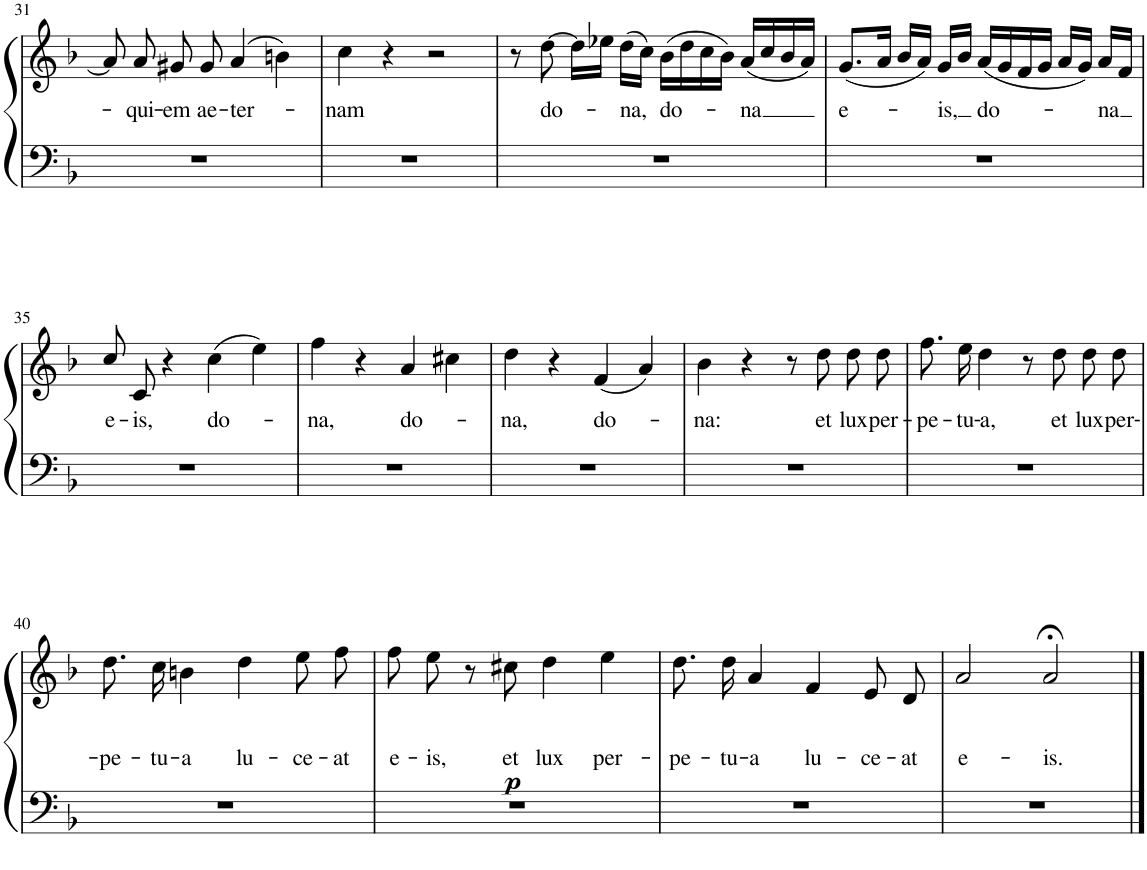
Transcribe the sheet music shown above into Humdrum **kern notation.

**kern	**kern	**text	**dynam
*part1	*part1	*part1	*part1
*staff2	*staff1	*staff1	*staff1/2
*I"Piano	*	*	*
*I'Pno.	*	*	*
!!LO:PB:g=z
*clefF4	*clefG2	*	*
*k[b-]	*k[b-]	*	*
*M4/4	*M4/4	*	*
*met(c)	*met(c)	*	*
=31	=31	=31	=31
1r	8a/]	.	.
!	!	!LO:LY:b	!
.	8a/	-qui-	.
!	!	!LO:LY:b	!
.	8g#X/	-em	.
!	!	!LO:LY:b	!
.	8g#/	ae-	.
!	!	!LO:LY:b	!
.	(4a/	-ter-	.
.	4bn\)	.	.
=32	=32	=32	=32
!	!	!LO:LY:b	!
1r	4cc\	-nam	.
.	4r	.	.
.	2r	.	.
=33	=33	=33	=33
1r	8r	.	.
!	!	!LO:LY:b	!
.	[8dd\	do-	.
.	16dd\LL]	.	.
.	16ee-X\JJ	.	.
!	!	!LO:LY:b	!
.	(16dd\LL	-na,	.
.	16cc\JJ)	.	.
!	!	!LO:LY:b	!
.	(16b-\LL	do-	.
.	16dd\	.	.
.	16cc\	.	.
.	16b-\JJ)	.	.
!	!	!LO:LY:b	!
.	(16a/LL	-na	.
.	16cc/	.	.
.	16b-/	.	.
.	16a/JJ)	.	.
=34	=34	=34	=34
!	!	!LO:LY:b	!
1r	(8.g/L	e-	.
.	16a/Jk	.	.
.	16b-/LL	.	.
.	16a/JJ)	.	.
!	!	!LO:LY:b	!
.	16g/LL	-is,	.
.	16b-/JJ	.	.
!	!	!LO:LY:b	!
.	(16a/LL	do-	.
.	16g/	.	.
.	16f/	.	.
.	16g/JJ	.	.
.	16a/LL	.	.
.	16g/JJ)	.	.
!	!	!LO:LY:b	!
.	16a/LL	-na	.
.	16f/JJ	.	.
!!LO:LB:g=z
=35	=35	=35	=35
!	!	!LO:LY:b	!
1r	8cc/	e-	.
!	!	!LO:LY:b	!
.	8c/	-is,	.
.	4r	.	.
!	!	!LO:LY:b	!
.	(4cc\	do-	.
.	4ee\)	.	.
=36	=36	=36	=36
!	!	!LO:LY:b	!
1r	4ff\	-na,	.
.	4r	.	.
!	!	!LO:LY:b	!
.	4a/	do-	.
.	4cc#X\	.	.
=37	=37	=37	=37
!	!	!LO:LY:b	!
1r	4dd\	-na,	.
.	4r	.	.
!	!	!LO:LY:b	!
.	(4f/	do-	.
.	4a/)	.	.
=38	=38	=38	=38
!	!	!LO:LY:b	!
1r	4b-\	-na:	.
.	4r	.	.
.	8r	.	.
!	!	!LO:LY:b	!
.	8dd\	et	.
!	!	!LO:LY:b	!
.	8dd\	lux	.
!	!	!LO:LY:b	!
.	8dd\	per-	.
=39	=39	=39	=39
!	!	!LO:LY:b	!
1r	8.ff\	-pe-	.
!	!	!LO:LY:b	!
.	16ee\	-tu-	.
!	!	!LO:LY:b	!
.	4dd\	-a,	.
.	8r	.	.
!	!	!LO:LY:b	!
.	8dd\	et	.
!	!	!LO:LY:b	!
.	8dd\	lux	.
!	!	!LO:LY:b	!
.	8dd\	per-	.
!!LO:LB:g=z
=40	=40	=40	=40
!	!	!LO:LY:b	!
1r	8.dd\	-pe-	.
!	!	!LO:LY:b	!
.	16cc\	-tu-	.
!	!	!LO:LY:b	!
.	4bn\	-a	.
!	!	!LO:LY:b	!
.	4dd\	lu-	.
!	!	!LO:LY:b	!
.	8ee\	-ce-	.
!	!	!LO:LY:b	!
.	8ff\	-at	.
=41	=41	=41	=41
!	!	!LO:LY:b	!
1r	8ff\	e-	.
!	!	!LO:LY:b	!
.	8ee\	-is,	.
.	8r	.	.
!	!	!LO:LY:b	!LO:DY:b
.	8cc#X\	et	p
!	!	!LO:LY:b	!
.	4dd\	lux	.
!	!	!LO:LY:b	!
.	4ee\	per-	.
=42	=42	=42	=42
!	!	!LO:LY:b	!
1r	8.dd\	-pe-	.
!	!	!LO:LY:b	!
.	16dd\	-tu-	.
!	!	!LO:LY:b	!
.	4a/	-a	.
!	!	!LO:LY:b	!
.	4f/	lu-	.
!	!	!LO:LY:b	!
.	8e/	-ce-	.
!	!	!LO:LY:b	!
.	8d/	-at	.
=43	=43	=43	=43
!	!	!LO:LY:b	!
1r	2a/	e-	.
!	!	!LO:LY:b	!
.	2a;</	-is.	.
==	==	==	==
*-	*-	*-	*-
